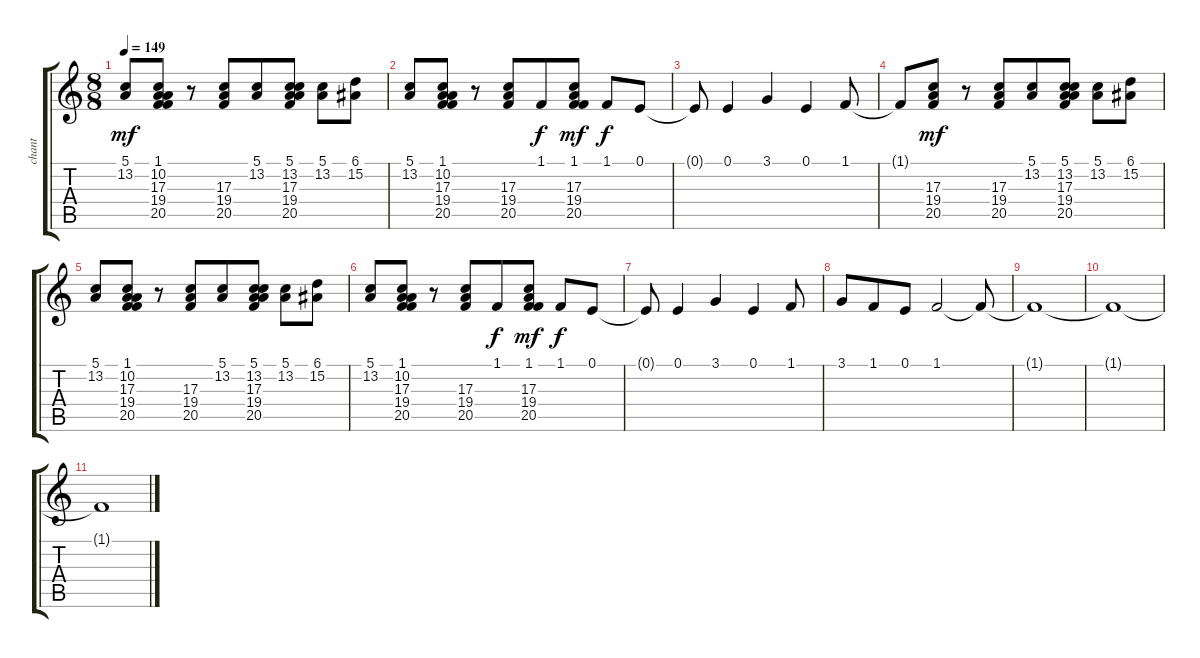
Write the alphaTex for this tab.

\track ("chant" "chant") {instrument flute}
\staff {score tabs}
\tuning (E4 B3 G3 D3 A2 E2) {hide}
\ts (8 8)
\tempo 149
\clef g2
\ks c
(5.1 13.2).8{dy mf} (1.1 10.2 17.3 19.4 20.5).8 r.8 (17.3 19.4 20.5).8 (5.1 13.2).8 (5.1 13.2 17.3 19.4 20.5).8 (5.1 13.2).8 (6.1 15.2).8 |
(5.1 13.2).8 (1.1 10.2 17.3 19.4 20.5).8 r.8 (17.3 19.4 20.5).8 1.1.8{dy f} (1.1 17.3 19.4 20.5).8{dy mf} 1.1.8{dy f} 0.1.8 |
0.1{t}.8 0.1.4 3.1.4 0.1.4 1.1.8 |
1.1{t}.8 (17.3 19.4 20.5).8{dy mf} r.8 (17.3 19.4 20.5).8 (5.1 13.2).8 (5.1 13.2 17.3 19.4 20.5).8 (5.1 13.2).8 (6.1 15.2).8 |
(5.1 13.2).8 (1.1 10.2 17.3 19.4 20.5).8 r.8 (17.3 19.4 20.5).8 (5.1 13.2).8 (5.1 13.2 17.3 19.4 20.5).8 (5.1 13.2).8 (6.1 15.2).8 |
(5.1 13.2).8 (1.1 10.2 17.3 19.4 20.5).8 r.8 (17.3 19.4 20.5).8 1.1.8{dy f} (1.1 17.3 19.4 20.5).8{dy mf} 1.1.8{dy f} 0.1.8 |
0.1{t}.8 0.1.4 3.1.4 0.1.4 1.1.8 |
3.1.8 1.1.8 0.1.8 1.1.2{volume 0} 1.1{t}.8 |
1.1{t}.1 |
1.1{t}.1 |
1.1{t}.1
